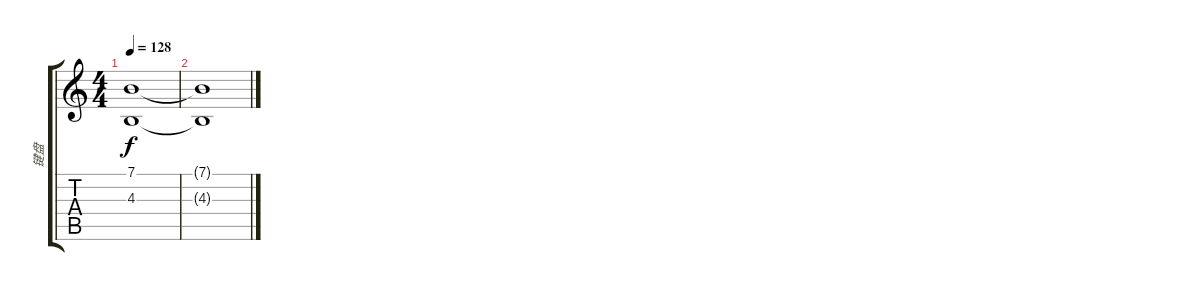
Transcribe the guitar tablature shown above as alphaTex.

\track ("键盘" "键盘") {instrument voiceoohs}
\staff {score tabs}
\tuning (E4 B3 G3 D3 A2 E2) {hide}
\ts (4 4)
\tempo 128
\clef g2
\ks c
(7.1 4.3).1{dy f} |
(7.1{t} 4.3{t}).1
